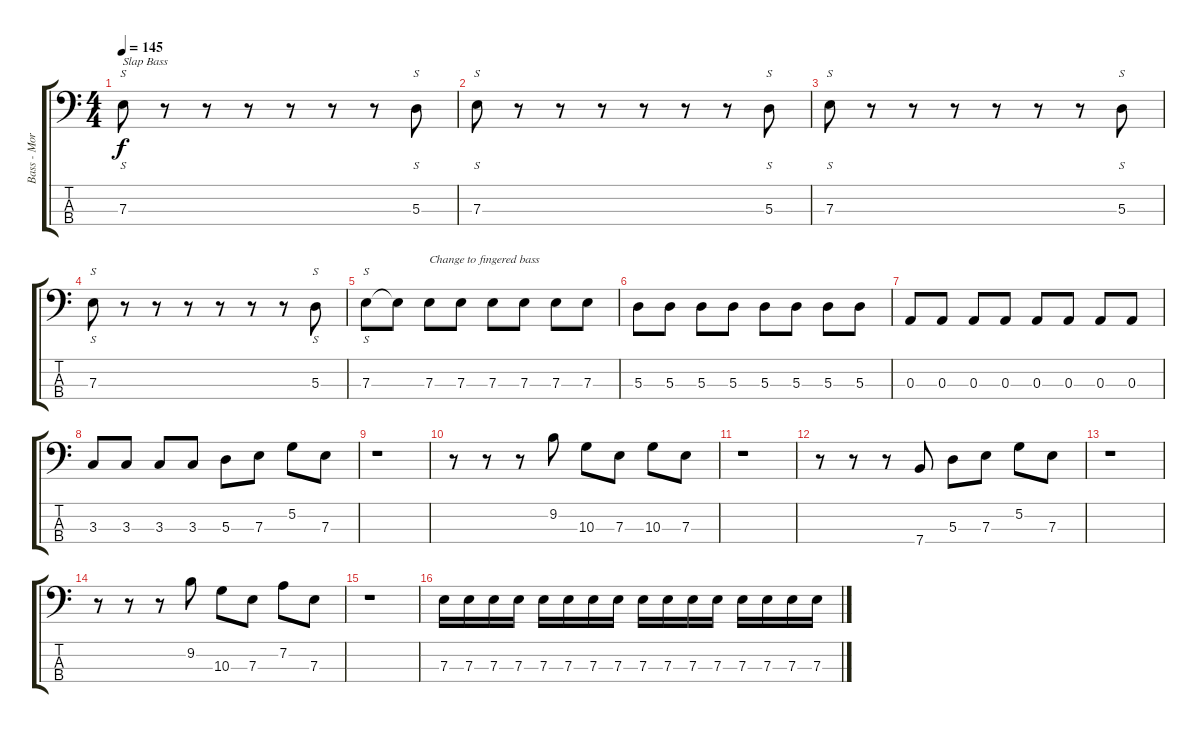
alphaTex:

\track ("Bass - Morgan Holden" "Bass - Mor") {instrument electricbassfinger}
\staff {score tabs}
\tuning (G2 D2 A1 E1) {hide}
\ts (4 4)
\tempo 145
\clef f4
\ks c
7.3.8{s txt "Slap Bass" dy f instrument slapbass1} r.8 r.8 r.8 r.8 r.8 r.8 5.3.8{s} |
7.3.8{s} r.8 r.8 r.8 r.8 r.8 r.8 5.3.8{s} |
7.3.8{s} r.8 r.8 r.8 r.8 r.8 r.8 5.3.8{s} |
7.3.8{s} r.8 r.8 r.8 r.8 r.8 r.8 5.3.8{s} |
7.3.8{s} 7.3{t}.8 7.3.8{txt "Change to fingered bass" instrument electricbassfinger} 7.3.8 7.3.8 7.3.8 7.3.8 7.3.8 |
5.3.8 5.3.8 5.3.8 5.3.8 5.3.8 5.3.8 5.3.8 5.3.8 |
0.3.8 0.3.8 0.3.8 0.3.8 0.3.8 0.3.8 0.3.8 0.3.8 |
3.3.8 3.3.8 3.3.8 3.3.8 5.3.8 7.3.8 5.2.8 7.3.8 |
r.1 |
r.8 r.8 r.8 9.2.8 10.3.8 7.3.8 10.3.8 7.3.8 |
r.1 |
r.8 r.8 r.8 7.4.8 5.3.8 7.3.8 5.2.8 7.3.8 |
r.1 |
r.8 r.8 r.8 9.2.8 10.3.8 7.3.8 7.2.8 7.3.8 |
r.1 |
7.3.16 7.3.16 7.3.16 7.3.16 7.3.16 7.3.16 7.3.16 7.3.16 7.3.16 7.3.16 7.3.16 7.3.16 7.3.16 7.3.16 7.3.16 7.3.16
